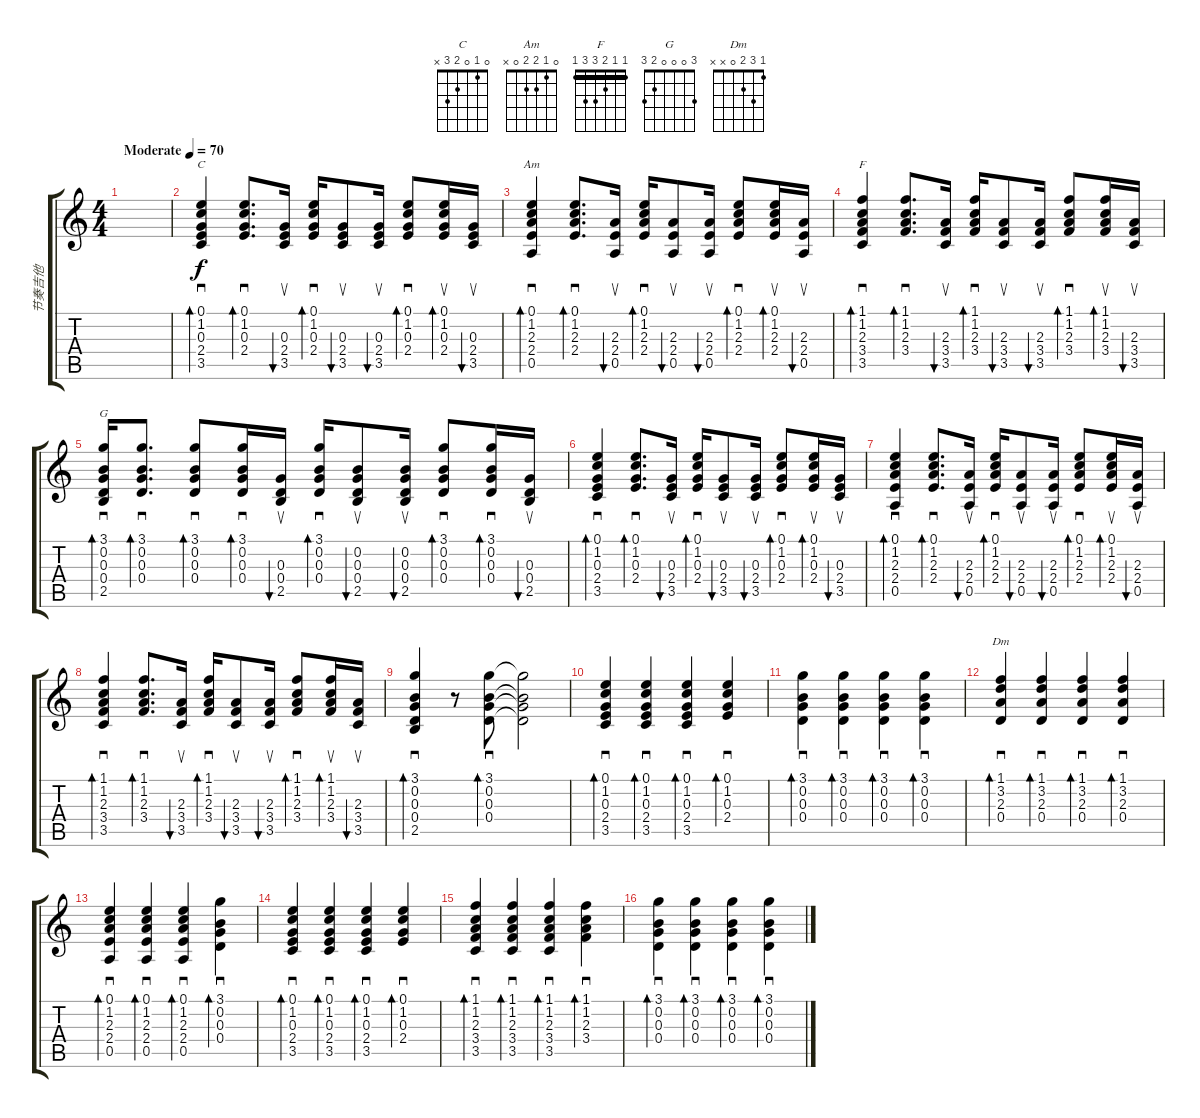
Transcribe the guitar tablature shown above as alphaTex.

\track ("节奏吉他" "节奏吉他") {instrument acousticguitarsteel}
\staff {score tabs}
\tuning (E4 B3 G3 D3 A2 E2) {hide}
\chord ("C" 0 1 0 2 3 x)
\chord ("Am" 0 1 2 2 0 x)
\chord ("F" 1 1 2 3 3 1) {barre 1}
\chord ("G" 3 0 0 0 2 3)
\chord ("Dm" 1 3 2 0 x x)
\ts (4 4)
\tempo (70 "Moderate")
\clef g2
\ks c
|
(0.1 1.2 0.3 2.4 3.5).4{sd bd 30 ch "C"} (0.1 1.2 0.3 2.4).8{d sd bd 30} (0.3 2.4 3.5).16{su bu 30} (0.1 1.2 0.3 2.4).16{sd bd 30} (0.3 2.4 3.5).8{su bu 30} (0.3 2.4 3.5).16{su bu 30} (0.1 1.2 0.3 2.4).8{sd bd 30} (0.1 1.2 0.3 2.4).16{su bd 30} (0.3 2.4 3.5).16{su bu 30} |
(0.1 1.2 2.3 2.4 0.5).4{sd bd 30 ch "Am"} (0.1 1.2 2.3 2.4).8{d sd bd 30} (2.3 2.4 0.5).16{su bu 30} (0.1 1.2 2.3 2.4).16{sd bd 30 txt ""} (2.3 2.4 0.5).8{su bu 30} (2.3 2.4 0.5).16{su bu 30} (0.1 1.2 2.3 2.4).8{sd bd 30} (0.1 1.2 2.3 2.4).16{su bd 30} (2.3 2.4 0.5).16{su bu 30} |
(1.1 1.2 2.3 3.4 3.5).4{sd bd 30 ch "F"} (1.1 1.2 2.3 3.4).8{d sd bd 30} (2.3 3.4 3.5).16{su bu 30} (1.1 1.2 2.3 3.4).16{sd bd 30} (2.3 3.4 3.5).8{su bu 30} (2.3 3.4 3.5).16{su bu 30} (1.1 1.2 2.3 3.4).8{sd bd 30} (1.1 1.2 2.3 3.4).16{su bd 30} (2.3 3.4 3.5).16{su bu 30} |
(3.1 0.2 0.3 0.4 2.5).16{sd bd 30 ch "G"} (3.1 0.2 0.3 0.4).8{d sd bd 30} (3.1 0.2 0.3 0.4).8{sd bd 30} (3.1 0.2 0.3 0.4).16{sd bd 30} (0.3 0.4 2.5).16{su bu 30} (3.1 0.2 0.3 0.4).16{sd bd 30} (0.2 0.3 0.4 2.5).8{su bu 30} (0.2 0.3 0.4 2.5).16{su bu 30} (3.1 0.2 0.3 0.4).8{sd bd 30} (3.1 0.2 0.3 0.4).16{sd bd 30} (0.3 0.4 2.5).16{su bu 30} |
(0.1 1.2 0.3 2.4 3.5).4{sd bd 30} (0.1 1.2 0.3 2.4).8{d sd bd 30} (0.3 2.4 3.5).16{su bu 30} (0.1 1.2 0.3 2.4).16{sd bd 30} (0.3 2.4 3.5).8{su bu 30} (0.3 2.4 3.5).16{su bu 30} (0.1 1.2 0.3 2.4).8{sd bd 30} (0.1 1.2 0.3 2.4).16{su bd 30} (0.3 2.4 3.5).16{su bu 30} |
(0.1 1.2 2.3 2.4 0.5).4{sd bd 30} (0.1 1.2 2.3 2.4).8{d sd bd 30} (2.3 2.4 0.5).16{su bu 30} (0.1 1.2 2.3 2.4).16{sd bd 30} (2.3 2.4 0.5).8{su bu 30} (2.3 2.4 0.5).16{su bu 30} (0.1 1.2 2.3 2.4).8{sd bd 30} (0.1 1.2 2.3 2.4).16{su bd 30} (2.3 2.4 0.5).16{su bu 30} |
(1.1 1.2 2.3 3.4 3.5).4{sd bd 30} (1.1 1.2 2.3 3.4).8{d sd bd 30} (2.3 3.4 3.5).16{su bu 30} (1.1 1.2 2.3 3.4).16{sd bd 30} (2.3 3.4 3.5).8{su bu 30} (2.3 3.4 3.5).16{su bu 30} (1.1 1.2 2.3 3.4).8{sd bd 30} (1.1 1.2 2.3 3.4).16{su bd 30} (2.3 3.4 3.5).16{su bu 30} |
(3.1 0.2 0.3 0.4 2.5).4{sd bd 30} r.8 (3.1 0.2 0.3 0.4).8{sd bd 30} (3.1{t} 0.2{t} 0.3{t} 0.4{t}).2 |
(0.1 1.2 0.3 2.4 3.5).4{sd bd 30} (0.1 1.2 0.3 2.4 3.5).4{sd bd 30} (0.1 1.2 0.3 2.4 3.5).4{sd bd 30} (0.1 1.2 0.3 2.4).4{sd bd 30} |
(3.1 0.2 0.3 0.4).4{sd bd 30} (3.1 0.2 0.3 0.4).4{sd bd 30} (3.1 0.2 0.3 0.4).4{sd bd 30} (3.1 0.2 0.3 0.4).4{sd bd 30} |
(1.1 3.2 2.3 0.4).4{sd bd 30 ch "Dm"} (1.1 3.2 2.3 0.4).4{sd bd 30} (1.1 3.2 2.3 0.4).4{sd bd 30} (1.1 3.2 2.3 0.4).4{sd bd 30} |
(0.1 1.2 2.3 2.4 0.5).4{sd bd 30} (0.1 1.2 2.3 2.4 0.5).4{sd bd 30} (0.1 1.2 2.3 2.4 0.5).4{sd bd 30} (3.1 0.2 0.3 0.4).4{sd bd 30} |
(0.1 1.2 0.3 2.4 3.5).4{sd bd 30} (0.1 1.2 0.3 2.4 3.5).4{sd bd 30} (0.1 1.2 0.3 2.4 3.5).4{sd bd 30} (0.1 1.2 0.3 2.4).4{sd bd 30} |
(1.1 1.2 2.3 3.4 3.5).4{sd bd 30} (1.1 1.2 2.3 3.4 3.5).4{sd bd 30} (1.1 1.2 2.3 3.4 3.5).4{sd bd 30} (1.1 1.2 2.3 3.4).4{sd bd 30} |
(3.1 0.2 0.3 0.4).4{sd bd 30} (3.1 0.2 0.3 0.4).4{sd bd 30} (3.1 0.2 0.3 0.4).4{sd bd 30} (3.1 0.2 0.3 0.4).4{sd bd 30}
